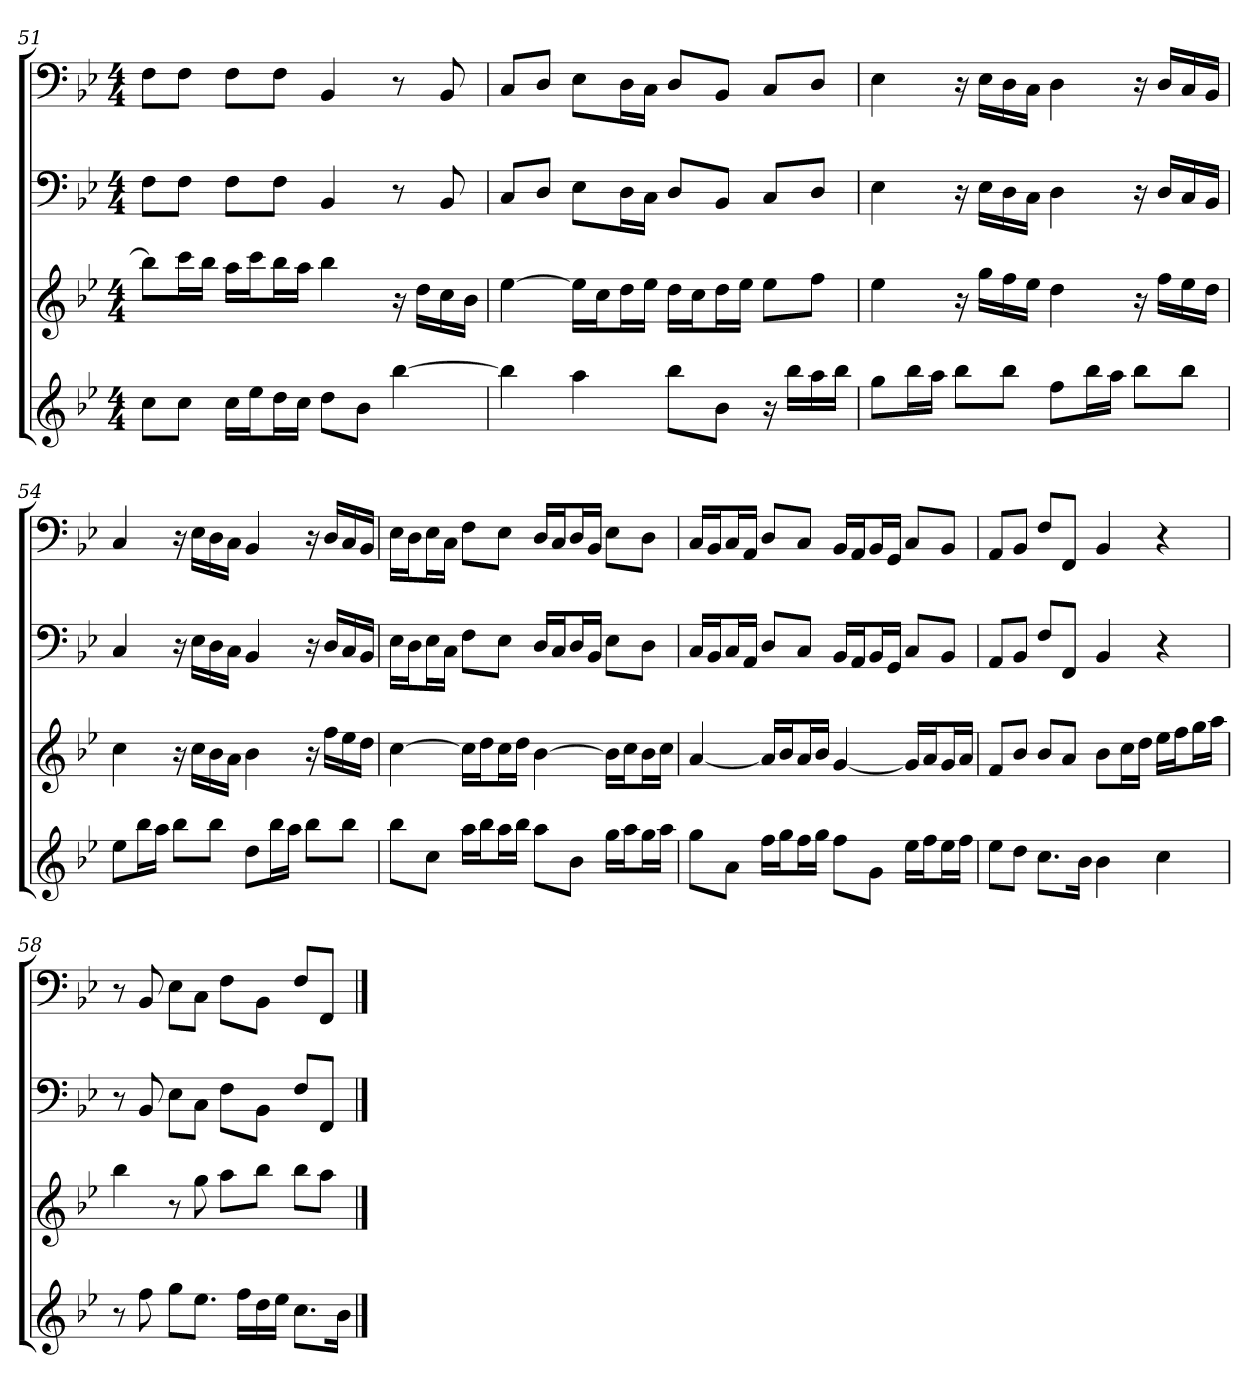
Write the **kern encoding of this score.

**kern	**kern	**kern	**kern
*part4	*part3	*part2	*part1
*staff4	*staff3	*staff2	*staff1
*k[b-e-]	*k[b-e-]	*k[b-e-]	*k[b-e-]
*B-:	*B-:	*B-:	*B-:
*M4/4	*M4/4	*M4/4	*M4/4
=51	=51	=51	=51
8ccL	8bb-L]	8FL	8FL
8ccJ	16cccL	8FJ	8FJ
.	16bb-JJ	.	.
16ccLL	16aaLL	8FL	8FL
16ee-J	16cccJ	.	.
16ddL	16bb-L	8FJ	8FJ
16ccJJ	16aaJJ	.	.
8ddL	4bb-	4BB-	4BB-
8b-J	.	.	.
[4bb-	16r	8r	8r
.	16ddLL	.	.
.	16cc	8BB-	8BB-
.	16b-JJ	.	.
=52	=52	=52	=52
4bb-]	[4ee-	8CL	8CL
.	.	8DJ	8DJ
4aa	16ee-LL]	8E-L	8E-L
.	16ccJ	.	.
.	16ddL	16DL	16DL
.	16ee-JJ	16CJJ	16CJJ
8bb-L	16ddLL	8DL	8DL
.	16ccJ	.	.
8b-J	16ddL	8BB-J	8BB-J
.	16ee-JJ	.	.
16r	8ee-L	8CL	8CL
16bb-LL	.	.	.
16aa	8ffJ	8DJ	8DJ
16bb-JJ	.	.	.
=53	=53	=53	=53
8ggL	4ee-	4E-	4E-
16bb-L	.	.	.
16aaJJ	.	.	.
8bb-L	16r	16r	16r
.	16ggLL	16E-LL	16E-LL
8bb-J	16ff	16D	16D
.	16ee-JJ	16CJJ	16CJJ
8ffL	4dd	4D	4D
16bb-L	.	.	.
16aaJJ	.	.	.
8bb-L	16r	16r	16r
.	16ffLL	16DLL	16DLL
8bb-J	16ee-	16C	16C
.	16ddJJ	16BB-JJ	16BB-JJ
=54	=54	=54	=54
8ee-L	4cc	4C	4C
16bb-L	.	.	.
16aaJJ	.	.	.
8bb-L	16r	16r	16r
.	16ccLL	16E-LL	16E-LL
8bb-J	16b-	16D	16D
.	16aJJ	16CJJ	16CJJ
8ddL	4b-	4BB-	4BB-
16bb-L	.	.	.
16aaJJ	.	.	.
8bb-L	16r	16r	16r
.	16ffLL	16DLL	16DLL
8bb-J	16ee-	16C	16C
.	16ddJJ	16BB-JJ	16BB-JJ
=55	=55	=55	=55
8bb-L	[4cc	16E-LL	16E-LL
.	.	16DJ	16DJ
8ccJ	.	16E-L	16E-L
.	.	16CJJ	16CJJ
16aaLL	16ccLL]	8FL	8FL
16bb-J	16ddJ	.	.
16aaL	16ccL	8E-J	8E-J
16bb-JJ	16ddJJ	.	.
8aaL	[4b-	16DLL	16DLL
.	.	16CJ	16CJ
8b-J	.	16DL	16DL
.	.	16BB-JJ	16BB-JJ
16ggLL	16b-LL]	8E-L	8E-L
16aaJ	16ccJ	.	.
16ggL	16b-L	8DJ	8DJ
16aaJJ	16ccJJ	.	.
=56	=56	=56	=56
8ggL	[4a	16CLL	16CLL
.	.	16BB-J	16BB-J
8aJ	.	16CL	16CL
.	.	16AAJJ	16AAJJ
16ffLL	16aLL]	8DL	8DL
16ggJ	16b-J	.	.
16ffL	16aL	8CJ	8CJ
16ggJJ	16b-JJ	.	.
8ffL	[4g	16BB-LL	16BB-LL
.	.	16AAJ	16AAJ
8gJ	.	16BB-L	16BB-L
.	.	16GGJJ	16GGJJ
16ee-LL	16gLL]	8CL	8CL
16ffJ	16aJ	.	.
16ee-L	16gL	8BB-J	8BB-J
16ffJJ	16aJJ	.	.
=57	=57	=57	=57
8ee-L	8fL	8AAL	8AAL
8ddJ	8b-J	8BB-J	8BB-J
8.ccL	8b-L	8FL	8FL
.	8aJ	8FFJ	8FFJ
16b-Jk	.	.	.
4b-	8b-L	4BB-	4BB-
.	16ccL	.	.
.	16ddJJ	.	.
4cc	16ee-LL	4r	4r
.	16ffJ	.	.
.	16ggL	.	.
.	16aaJJ	.	.
=58	=58	=58	=58
8r	4bb-	8r	8r
8ff	.	8BB-	8BB-
8ggL	8r	8E-L	8E-L
8.ee-J	8gg	8CJ	8CJ
.	8aaL	8FL	8FL
16ffLL	.	.	.
16dd	8bb-J	8BB-J	8BB-J
16ee-JJ	.	.	.
8.ccL	8bb-L	8FL	8FL
.	8aaJ	8FFJ	8FFJ
16b-Jk	.	.	.
==	==	==	==
*-	*-	*-	*-
